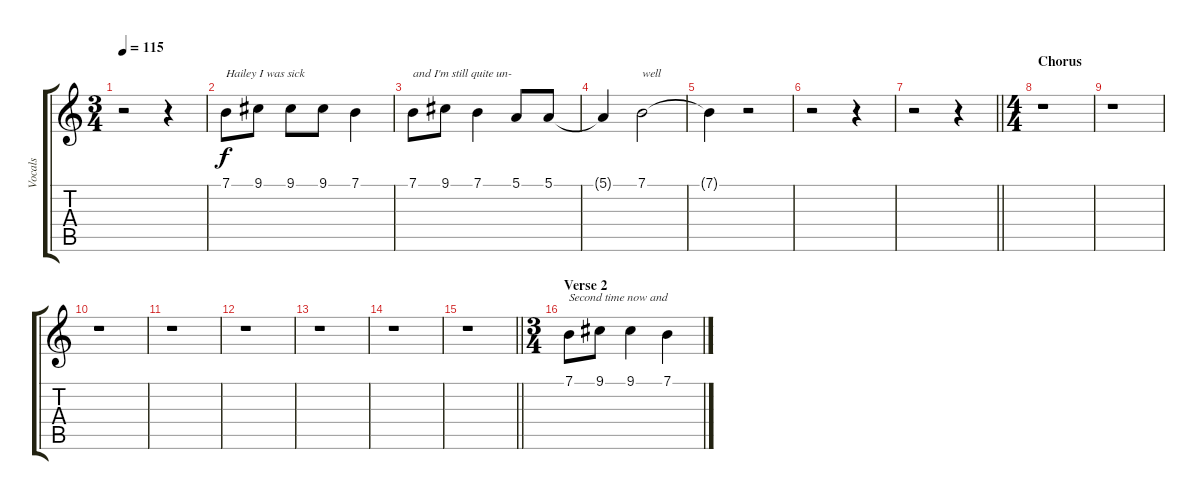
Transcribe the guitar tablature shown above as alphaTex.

\track ("Vocals" "Vocals") {instrument flute}
\staff {score tabs}
\tuning (E4 B3 G3 D3 A2 D2) {hide}
\ts (3 4)
\tempo 115
\clef g2
\ks c
r.2{dy f} r.4 |
7.1.8{txt "Hailey I was sick"} 9.1.8 9.1.8 9.1.8 7.1.4 |
7.1.8{txt "and I'm still quite un-"} 9.1.8 7.1.4 5.1.8 5.1.8 |
5.1{t}.4 7.1.2{txt "well"} |
7.1{t}.4 r.2 |
r.2 r.4 |
\barLineRight lightlight
r.2 r.4 |
\ts (4 4)
\section ("" "Chorus")
r.1 |
r.1 |
r.1 |
r.1 |
r.1 |
r.1 |
r.1 |
\barLineRight lightlight
r.1 |
\ts (3 4)
\section ("" "Verse 2")
7.1.8{txt "Second time now and"} 9.1.8 9.1.4 7.1.4
